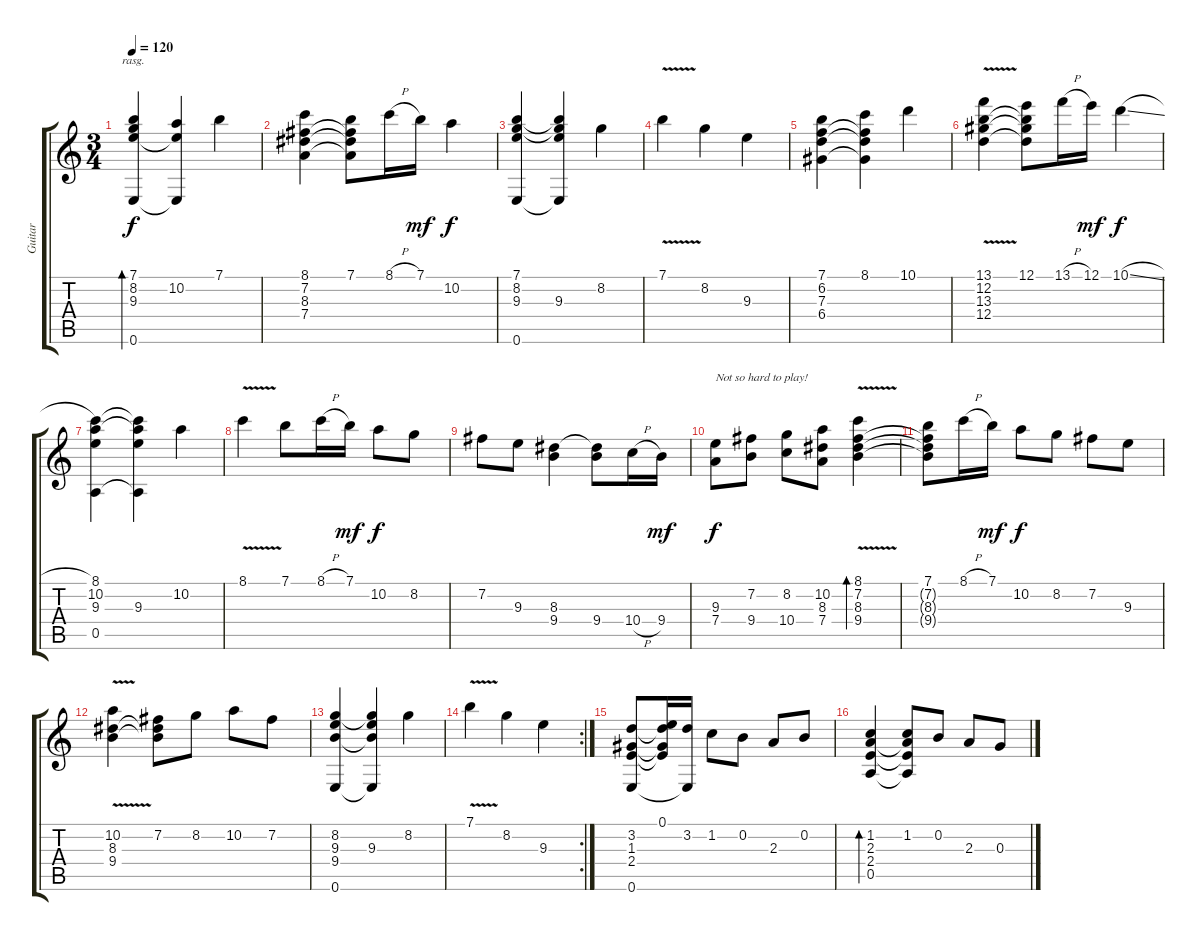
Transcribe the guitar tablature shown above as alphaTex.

\track ("Guitar" "Guitar") {instrument acousticguitarnylon}
\staff {score tabs}
\tuning (E4 B3 G3 D3 A2 E2) {hide}
\ts (3 4)
\tempo 120
\clef g2
\ks c
(7.1 8.2 9.3 0.6).4{bd 240 rasg ii dy f instrument acousticguitarnylon} (10.2 9.3{t} 0.6{t}).4 7.1.4 |
(8.1 7.2 8.3 7.4).4 (7.1 7.2{t} 8.3{t} 7.4{t}).8 8.1{h}.16 7.1.16{dy mf} 10.2.4{dy f} |
(7.1 8.2 9.3 0.6).4 (7.1{t} 8.2{t} 9.3 0.6{t}).4 8.2.4 |
7.1{v}.4 8.2.4 9.3.4 |
(7.1 6.2 7.3 6.4).4 (8.1 6.2{t} 7.3{t} 6.4{t}).4 10.1.4 |
(13.1{v} 12.2 13.3 12.4).4 (12.1 12.2{t} 13.3{t} 12.4{t}).8 13.1{h}.16 12.1.16{dy mf} 10.1{sl}.4{dy f} |
(8.1 10.2 9.3 0.5).4 (8.1{t} 10.2{t} 9.3 0.5{t}).4 10.2.4 |
8.1{v}.4 7.1.8 8.1{h}.16 7.1.16{dy mf} 10.2.8{dy f} 8.2.8 |
7.2.8 9.3.8 (8.3 9.4).4 (8.3{t} 9.4).8 10.4{h}.16 9.4.16{dy mf} |
(9.3 7.4).8{txt "Not so hard to play!" dy f} (7.2 9.4).8 (8.2 10.4).8 (10.2 8.3 7.4).8 (8.1{v} 7.2 8.3 9.4).4{bd 60} |
(7.1 7.2{t} 8.3{t} 9.4{t}).8 8.1{h}.16 7.1.16{dy mf} 10.2.8{dy f} 8.2.8 7.2.8 9.3.8 |
(10.2{v} 8.3 9.4).4 (7.2 8.3{t} 9.4{t}).8 8.2.8 10.2.8 7.2.8 |
(8.2 9.3 9.4 0.6).4 (8.2{t} 9.3 9.4{t} 0.6{t}).4 8.2.4 |
\rc 2
7.1{v}.4 8.2.4 9.3.4 |
(3.2 1.3 2.4 0.6).8 (0.1 3.2{t} 1.3{t} 2.4{t}).16 (3.2 0.6{t}).16 1.2.8 0.2.8 2.3.8 0.2.8 |
(1.2 2.3 2.4 0.5).4{bd 60} (1.2 2.3{t} 2.4{t} 0.5{t}).8 0.2.8 2.3.8 0.3.8
